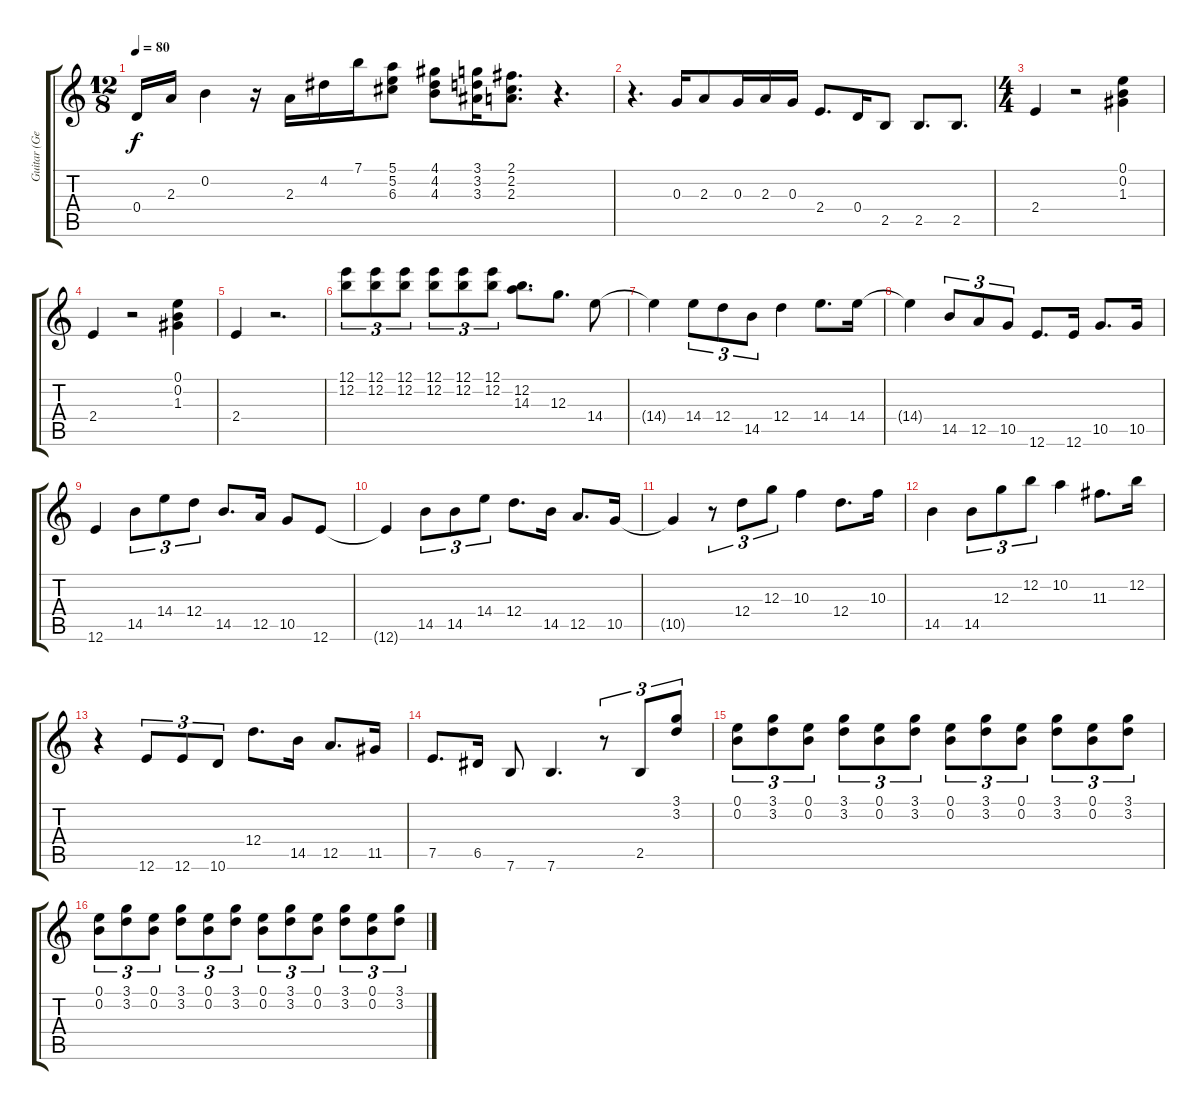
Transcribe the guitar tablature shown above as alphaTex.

\track ("Guitar (George Harrison)" "Guitar (Ge") {instrument overdrivenguitar}
\staff {score tabs}
\tuning (E4 B3 G3 D3 A2 E2) {hide}
\ts (12 8)
\tempo 80
\clef g2
\ks c
0.4.16{dy f} 2.3.16 0.2.4 r.16 2.3.16 4.2.16 7.1.16 (5.1 5.2 6.3).8 (4.1 4.2 4.3).8 (3.1 3.2 3.3).16 (2.1 2.2 2.3).8{d} r.4{d} |
r.4{d} 0.3.16 2.3.8 0.3.16 2.3.16 0.3.16 2.4.8{d} 0.4.16 2.5.8 2.5.8{d} 2.5.8{d} |
\ts (4 4)
2.4.4 r.2 (0.1 0.2 1.3).4 |
2.4.4 r.2 (0.1 0.2 1.3).4 |
2.4.4 r.2{d} |
(12.1 12.2).8{tu (3 2)} (12.1 12.2).8{tu (3 2)} (12.1 12.2).8{tu (3 2)} (12.1 12.2).8{tu (3 2)} (12.1 12.2).8{tu (3 2)} (12.1 12.2).8{tu (3 2)} (12.2 14.3).8{d} 12.3.8{d} 14.4.8 |
14.4{t}.4 14.4.8{tu (3 2)} 12.4.8{tu (3 2)} 14.5.8{tu (3 2)} 12.4.4 14.4.8{d} 14.4.16 |
14.4{t}.4 14.5.8{tu (3 2)} 12.5.8{tu (3 2)} 10.5.8{tu (3 2)} 12.6.8{d} 12.6.16 10.5.8{d} 10.5.16 |
12.6.4 14.5.8{tu (3 2)} 14.4.8{tu (3 2)} 12.4.8{tu (3 2)} 14.5.8{d} 12.5.16 10.5.8 12.6.8 |
12.6{t}.4 14.5.8{tu (3 2)} 14.5.8{tu (3 2)} 14.4.8{tu (3 2)} 12.4.8{d} 14.5.16 12.5.8{d} 10.5.16 |
10.5{t}.4 r.8{tu (3 2)} 12.4.8{tu (3 2)} 12.3.8{tu (3 2)} 10.3.4 12.4.8{d} 10.3.16 |
14.5.4 14.5.8{tu (3 2)} 12.3.8{tu (3 2)} 12.2.8{tu (3 2)} 10.2.4 11.3.8{d} 12.2.16 |
r.4 12.6.8{tu (3 2)} 12.6.8{tu (3 2)} 10.6.8{tu (3 2)} 12.4.8{d} 14.5.16 12.5.8{d} 11.5.16 |
7.5.8{d} 6.5.16 7.6.8 7.6.4{d} r.8{tu (3 2)} 2.5.8{tu (3 2)} (3.1 3.2).8{tu (3 2)} |
(0.1 0.2).8{tu (3 2)} (3.1 3.2).8{tu (3 2)} (0.1 0.2).8{tu (3 2)} (3.1 3.2).8{tu (3 2)} (0.1 0.2).8{tu (3 2)} (3.1 3.2).8{tu (3 2)} (0.1 0.2).8{tu (3 2)} (3.1 3.2).8{tu (3 2)} (0.1 0.2).8{tu (3 2)} (3.1 3.2).8{tu (3 2)} (0.1 0.2).8{tu (3 2)} (3.1 3.2).8{tu (3 2)} |
(0.1 0.2).8{tu (3 2)} (3.1 3.2).8{tu (3 2)} (0.1 0.2).8{tu (3 2)} (3.1 3.2).8{tu (3 2)} (0.1 0.2).8{tu (3 2)} (3.1 3.2).8{tu (3 2)} (0.1 0.2).8{tu (3 2)} (3.1 3.2).8{tu (3 2)} (0.1 0.2).8{tu (3 2)} (3.1 3.2).8{tu (3 2)} (0.1 0.2).8{tu (3 2)} (3.1 3.2).8{tu (3 2)}
